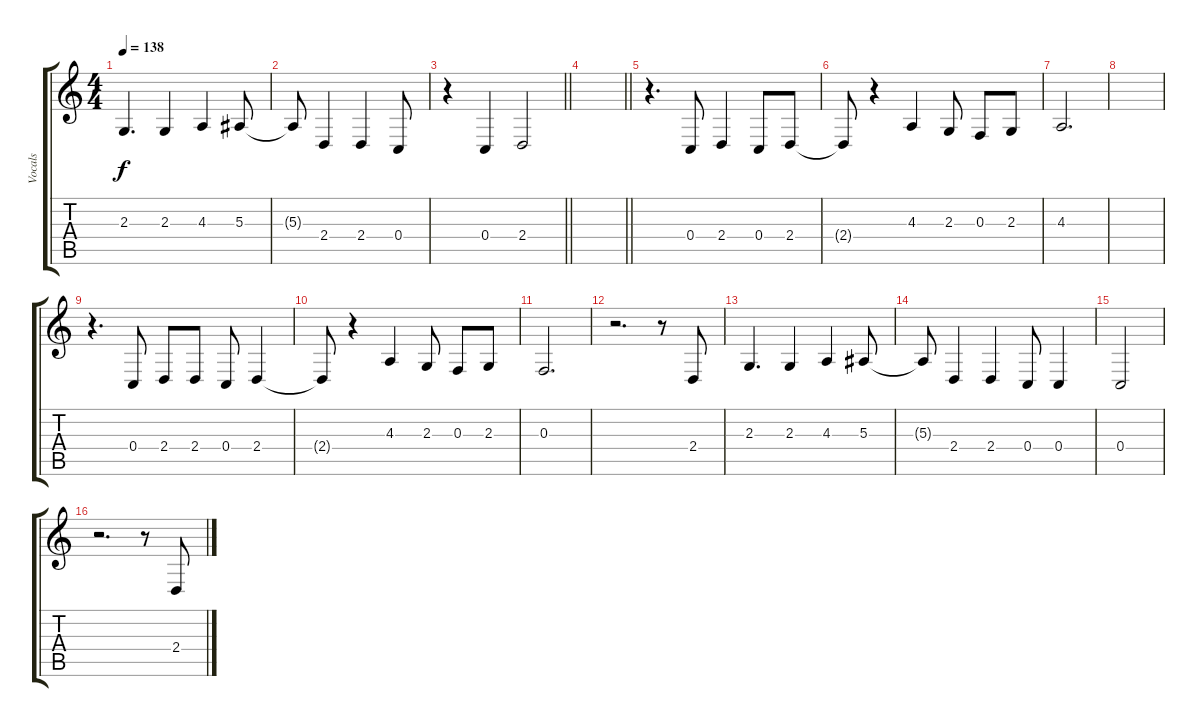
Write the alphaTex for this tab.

\track ("Vocals" "Vocals") {instrument trumpet}
\staff {score tabs}
\tuning (D4 A3 F3 C3 G2 D2) {hide}
\ts (4 4)
\tempo 138
\clef g2
\ks c
2.3.4{d dy f} 2.3.4 4.3.4 5.3.8 |
5.3{t}.8 2.4.4 2.4.4 0.4.8 |
\barLineRight lightlight
r.4 0.4.4 2.4.2 |
\barLineRight lightlight
|
\section ("" "")
r.4{d} 0.4.8 2.4.4 0.4.8 2.4.8 |
2.4{t}.8 r.4 4.3.4 2.3.8 0.3.8 2.3.8 |
4.3.2{d} |
|
r.4{d} 0.4.8 2.4.8 2.4.8 0.4.8 2.4.4 |
2.4{t}.8 r.4 4.3.4 2.3.8 0.3.8 2.3.8 |
0.3.2{d} |
r.2{d} r.8 2.4.8 |
2.3.4{d} 2.3.4 4.3.4 5.3.8 |
5.3{t}.8 2.4.4 2.4.4 0.4.8 0.4.4 |
0.4.2 |
r.2{d} r.8 2.4.8
